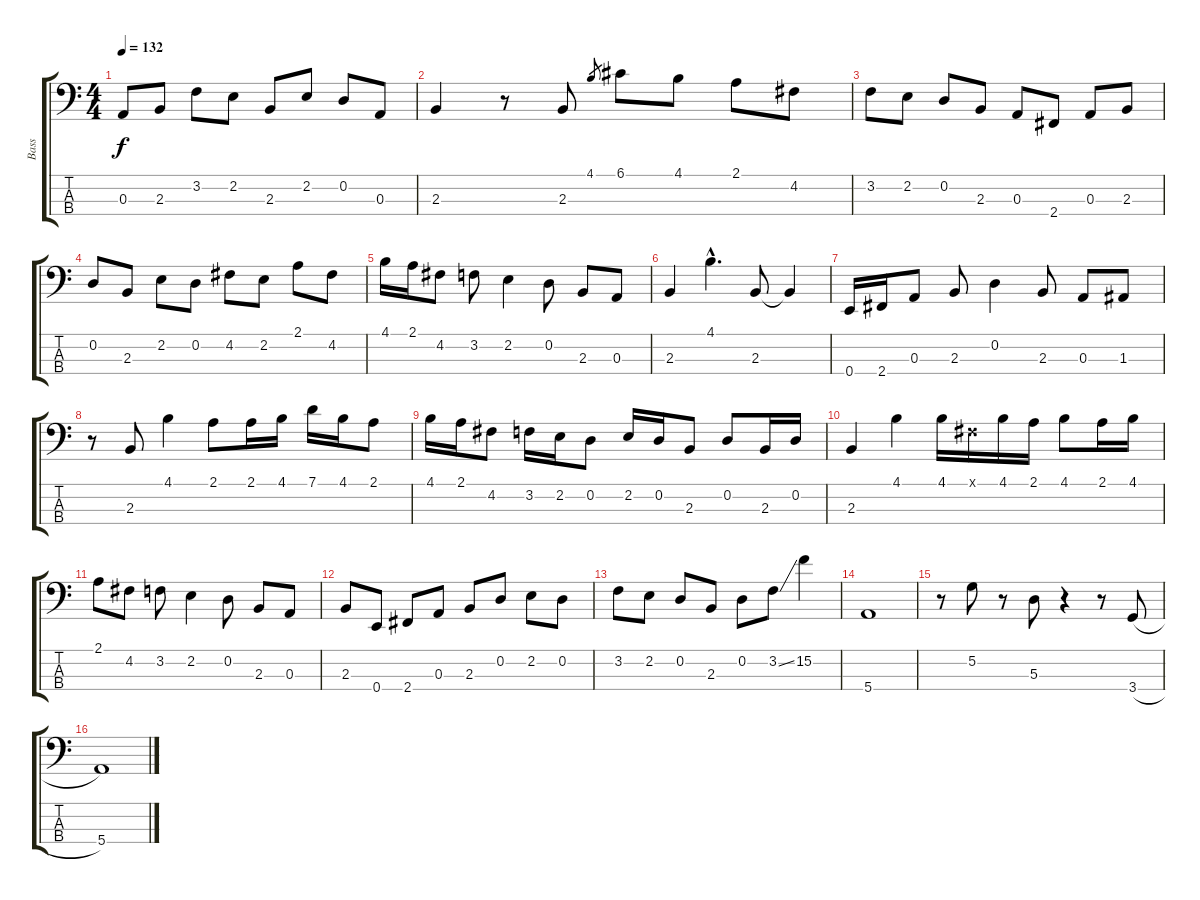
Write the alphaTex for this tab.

\track ("Bass" "Bass") {instrument electricbassfinger}
\staff {score tabs}
\tuning (G2 D2 A1 E1) {hide}
\ts (4 4)
\tempo 132
\clef f4
\ks c
0.3.8{dy f} 2.3.8 3.2.8 2.2.8 2.3.8 2.2.8 0.2.8 0.3.8 |
2.3.4 r.8 2.3.8 4.1.8{gr} 6.1.8 4.1.8 2.1.8 4.2.8 |
3.2.8 2.2.8 0.2.8 2.3.8 0.3.8 2.4.8 0.3.8 2.3.8 |
0.2.8 2.3.8 2.2.8 0.2.8 4.2.8 2.2.8 2.1.8 4.2.8 |
4.1.16 2.1.16 4.2.8 3.2.8 2.2.4 0.2.8 2.3.8 0.3.8 |
2.3.4 4.1{hac}.4{d} 2.3.8 2.3{t}.4 |
0.4.16 2.4.16 0.3.8 2.3.8 0.2.4 2.3.8 0.3.8 1.3.8 |
r.8 2.3.8 4.1.4 2.1.8 2.1.16 4.1.16 7.1.16 4.1.16 2.1.8 |
4.1.16 2.1.16 4.2.8 3.2.16 2.2.16 0.2.8 2.2.16 0.2.16 2.3.8 0.2.8 2.3.16 0.2.16 |
2.3.4 4.1.4 4.1.16 -1.1{x}.16 4.1.16 2.1.16 4.1.8 2.1.16 4.1.16 |
2.1.8 4.2.8 3.2.8 2.2.4 0.2.8 2.3.8 0.3.8 |
2.3.8 0.4.8 2.4.8 0.3.8 2.3.8 0.2.8 2.2.8 0.2.8 |
3.2.8 2.2.8 0.2.8 2.3.8 0.2.8 3.2{ss}.8 15.2.4 |
5.4.1 |
r.8 5.2.8 r.8 5.3.8 r.4 r.8 3.4{h}.8 |
5.4.1
